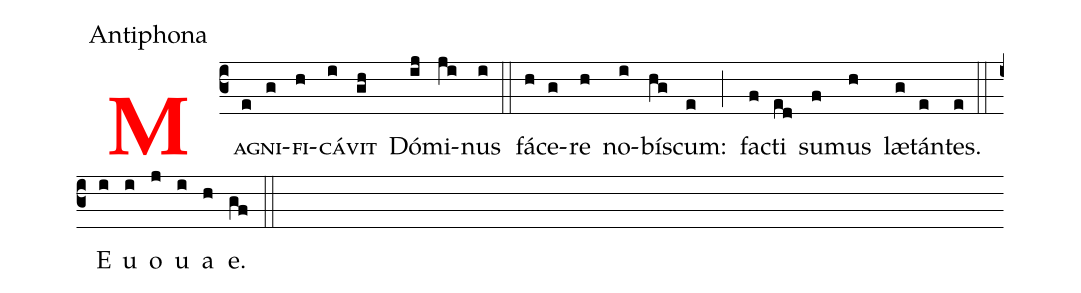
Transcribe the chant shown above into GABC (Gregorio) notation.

office-part: Antiphona;
%%
<v>\bf\textcolor{red}{M}</v><v>\sc{ag}</v>(c3e)<v>\sc{ni}</v>(g)<v>\sc{fi}</v>(h)<v>\sc{cá}</v>(i)<v>\sc{vit}</v>(gh) Dó(ij)mi(ji)nus(i)
(::)
fác(h)e(g)re(h) no(i)bís(hg)cum:(e) (;)
fa(f)cti(ed) su(f)mus(h) læ(g)tán(e)tes.(e)
(::) E(i) u(i) o(j) u(i) a(h) e.(gf) (::)
